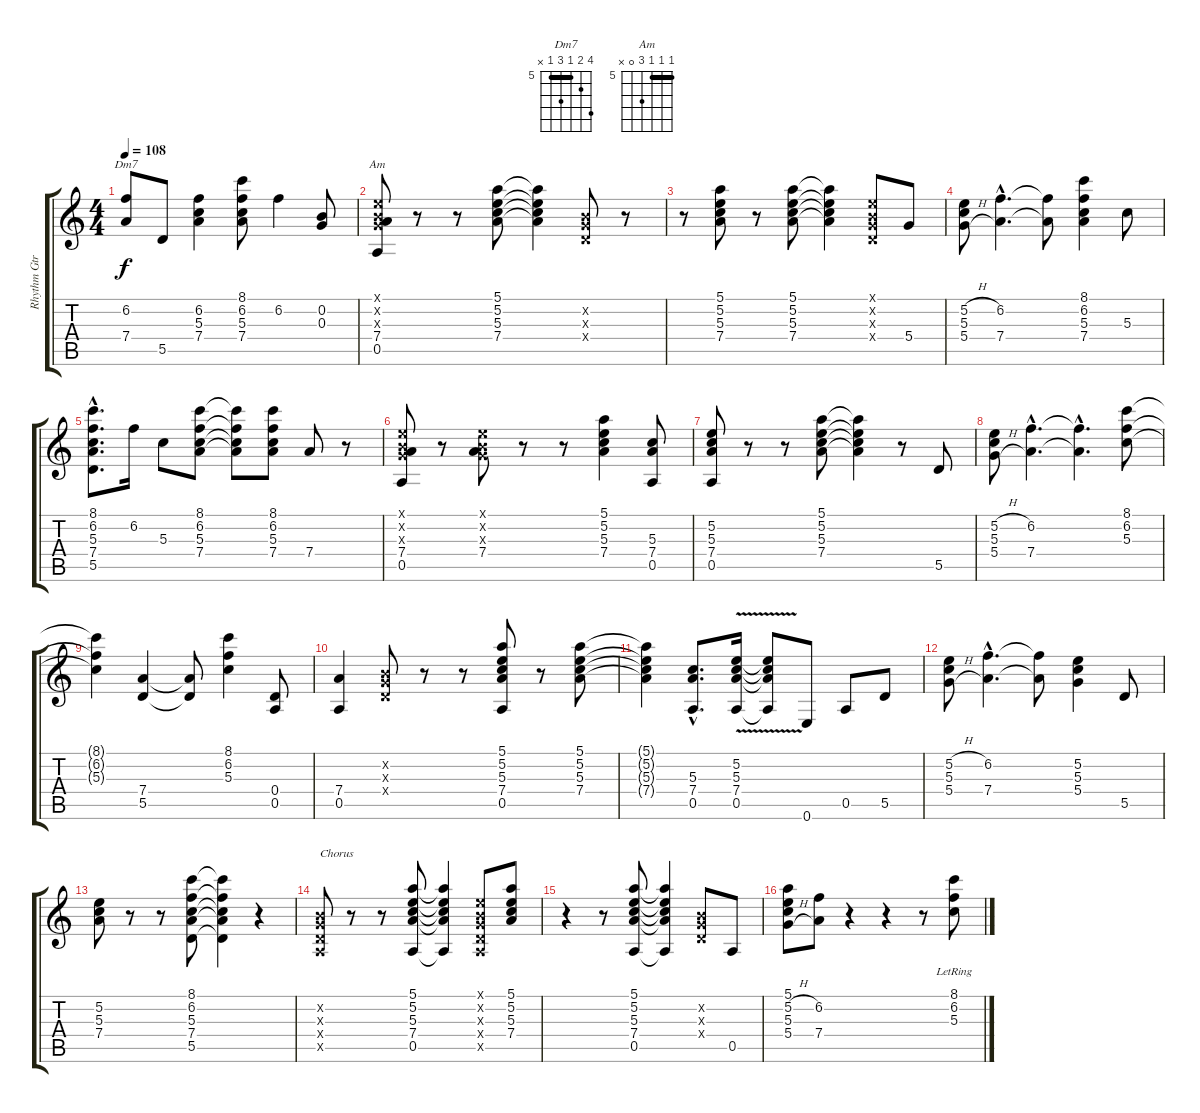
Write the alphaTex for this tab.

\track ("Rhythm Gtr. (K. Richards)" "Rhythm Gtr") {instrument electricguitarjazz}
\staff {score tabs}
\tuning (E4 B3 G3 D3 A2 E2) {hide}
\chord ("Dm7" 8 6 5 7 5 x) {firstfret 5 barre 5}
\chord ("Am" 5 5 5 7 0 x) {firstfret 5 barre 5}
\ts (4 4)
\tempo 108
\clef g2
\ks c
(6.2 7.4).8{ch "Dm7" dy f} 5.5.8 (6.2 5.3 7.4).4 (8.1 6.2 5.3 7.4).8 6.2.4 (0.2 0.3).8 |
(0.1{x} 0.2{x} 0.3{x} 7.4 0.5).8{ch "Am"} r.8 r.8 (5.1 5.2 5.3 7.4).8 (5.1{t} 5.2{t} 5.3{t} 7.4{t}).4 (0.2{x} 0.3{x} 0.4{x}).8 r.8 |
r.8 (5.1 5.2 5.3 7.4).8 r.8 (5.1 5.2 5.3 7.4).8 (5.1{t} 5.2{t} 5.3{t} 7.4{t}).4 (0.1{x} 0.2{x} 0.3{x} 0.4{x}).8 5.4.8 |
(5.2{h} 5.3 5.4{h}).8 (6.2{hac} 7.4{hac}).4{d} (6.2{t} 7.4{t}).8 (8.1 6.2 5.3 7.4).4 5.3.8 |
(8.1{hac} 6.2{hac} 5.3{hac} 7.4{hac} 5.5{hac}).8{d} 6.2.16 5.3.8 (8.1 6.2 5.3 7.4).8 (8.1{t} 6.2{t} 5.3{t} 7.4{t}).8 (8.1 6.2 5.3 7.4).8 7.4.8 r.8 |
(0.1{x} 0.2{x} 0.3{x} 7.4 0.5).8 r.8 (0.1{x} 0.2{x} 0.3{x} 7.4).8 r.8 r.8 (5.1 5.2 5.3 7.4).4 (5.3 7.4 0.5).8 |
(5.2 5.3 7.4 0.5).8 r.8 r.8 (5.1 5.2 5.3 7.4).8 (5.1{t} 5.2{t} 5.3{t} 7.4{t}).4 r.8 5.5.8 |
(5.2{h} 5.3 5.4{h}).8 (6.2{hac} 7.4{hac}).4{d} (6.2{hac t} 7.4{hac t}).4{d} (8.1 6.2 5.3).8 |
(8.1{t} 6.2{t} 5.3{t}).4 (7.4 5.5).4 (7.4{t} 5.5{t}).8 (8.1 6.2 5.3).4 (0.4 0.5).8 |
(7.4 0.5).4 (0.2{x} 0.3{x} 0.4{x}).8 r.8 r.8 (5.1 5.2 5.3 7.4 0.5).8 r.8 (5.1 5.2 5.3 7.4).8 |
(5.1{t} 5.2{t} 5.3{t} 7.4{t}).4 (5.3{hac} 7.4{hac} 0.5{hac}).8{d} (5.2 5.3 7.4{v} 0.5).16 (5.2{t} 5.3{t} 7.4{t} 0.5{t}).8 0.6.8 0.5.8 5.5.8 |
(5.2{h} 5.3 5.4{h}).8 (6.2{hac} 7.4{hac}).4{d} (6.2{t} 7.4{t}).8 (5.2 5.3 5.4).4 5.5.8 |
(5.2 5.3 7.4).8 r.8 r.8 (8.1 6.2 5.3 7.4 5.5).8 (8.1{t} 6.2{t} 5.3{t} 7.4{t} 5.5{t}).4 r.4 |
(0.2{x} 0.3{x} 0.4{x} 0.5{x}).8{txt "Chorus"} r.8 r.8 (5.1 5.2 5.3 7.4 0.5).8 (5.1{t} 5.2{t} 5.3{t} 7.4{t} 0.5{t}).4 (0.1{x} 0.2{x} 0.3{x} 0.4{x} 0.5{x}).8 (5.1 5.2 5.3 7.4).8 |
r.4 r.8 (5.1 5.2 5.3 7.4 0.5).8 (5.1{t} 5.2{t} 5.3{t} 7.4{t} 0.5{t}).4 (0.2{x} 0.3{x} 0.4{x}).8 0.5.8 |
(5.1 5.2{h} 5.3 5.4{h}).8 (6.2 7.4).8 r.4 r.4 r.8 (8.1{lr} 6.2{lr} 5.3{lr}).8
